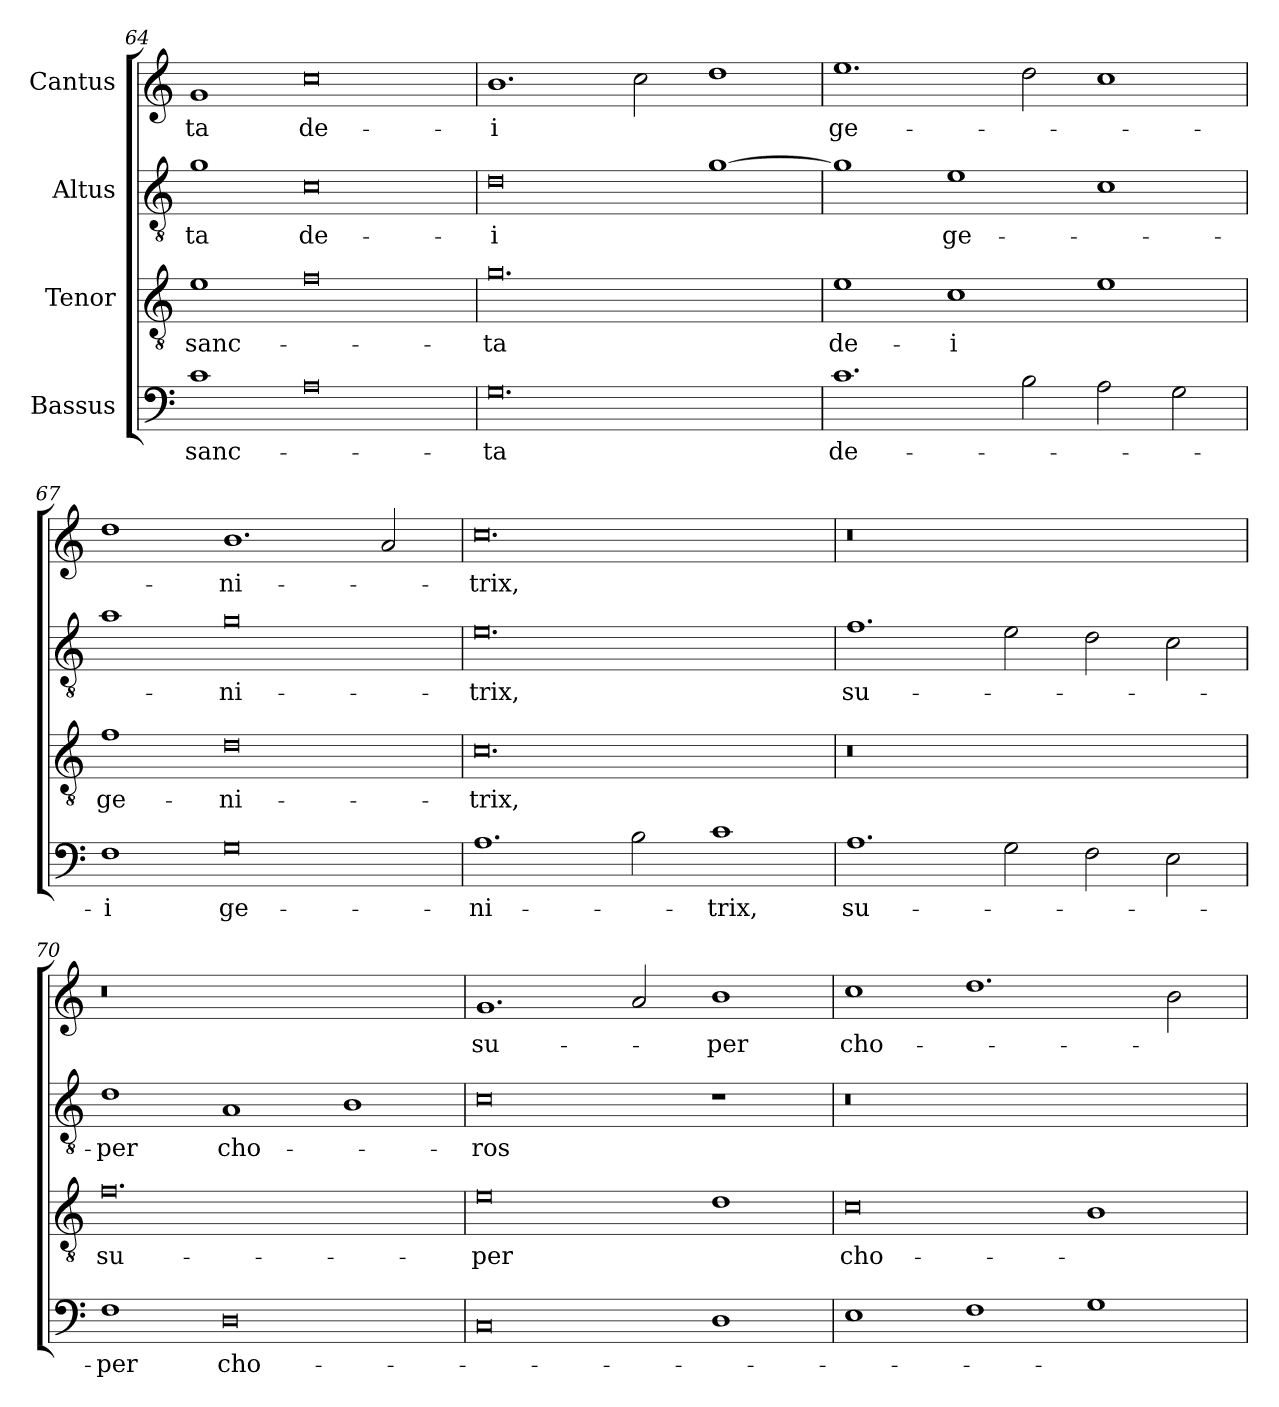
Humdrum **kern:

**kern	**text	**kern	**text	**kern	**text	**kern	**text
*part4	*part4	*part3	*part3	*part2	*part2	*part1	*part1
*staff4	*staff4	*staff3	*staff3	*staff2	*staff2	*staff1	*staff1
*I"Bassus	*	*I"Tenor	*	*I"Altus	*	*I"Cantus	*
*clefF4	*	*clefGv2	*	*clefGv2	*	*clefG2	*
*k[]	*	*k[]	*	*k[]	*	*k[]	*
*C:	*	*C:	*	*C:	*	*C:	*
=64	=64	=64	=64	=64	=64	=64	=64
!	!LO:LY:i	!	!	!	!LO:LY:i	!	!
1c\	sanc-	1e\	sanc-	1g\	-ta	1g/	-ta
!	!	!	!	!	!LO:LY:i	!	!
0A\	.	0f\	.	0c\	de-	0cc\	de-
=65	=65	=65	=65	=65	=65	=65	=65
!	!LO:LY:i	!	!	!	!LO:LY:i	!	!
0.G\	-ta	0.g\	-ta	0d\	-i	1.b\	-i
.	.	.	.	.	.	2cc\	.
.	.	.	.	[1g\	.	1dd\	.
=66	=66	=66	=66	=66	=66	=66	=66
!	!LO:LY:i	!	!LO:LY:i	!	!	!	!
1.c\	de-	1e\	de-	1g\]	.	1.ee\	ge-
!	!	!	!LO:LY:i	!	!LO:LY:i	!	!
.	.	1c\	-i	1e\	ge-	.	.
2B\	.	.	.	.	.	2dd\	.
2A\	.	1e\	.	1c\	.	1cc\	.
2G\	.	.	.	.	.	.	.
!!LO:LB:g=z
=67	=67	=67	=67	=67	=67	=67	=67
!	!LO:LY:i	!	!LO:LY:i	!	!	!	!
1F\	-i	1f\	ge-	1a\	.	1dd\	.
!	!LO:LY:i	!	!LO:LY:i	!	!LO:LY:i	!	!
0G\	ge-	0d\	-ni-	0g\	-ni-	1.b\	-ni-
.	.	.	.	.	.	2a/	.
=68	=68	=68	=68	=68	=68	=68	=68
!	!LO:LY:i	!	!LO:LY:i	!	!LO:LY:i	!	!
1.A\	-ni-	0.c\	-trix,	0.e\	-trix,	0.cc\	-trix,
2B\	.	.	.	.	.	.	.
!	!LO:LY:i	!	!	!	!	!	!
1c\	-trix,	.	.	.	.	.	.
=69	=69	=69	=69	=69	=69	=69	=69
!	!LO:LY:i	!	!	!	!LO:LY:i	!	!
1.A\	su-	0r	.	1.f\	su-	0r	.
2G\	.	.	.	2e\	.	.	.
2F\	.	1ryy	.	2d\	.	1ryy	.
2E\	.	.	.	2c\	.	.	.
=70	=70	=70	=70	=70	=70	=70	=70
!	!LO:LY:i	!	!	!	!LO:LY:i	!	!
1F\	-per	0.f\	su-	1d\	-per	0r	.
!	!LO:LY:i	!	!	!	!LO:LY:i	!	!
0D\	cho-	.	.	1A/	cho-	.	.
.	.	.	.	1B\	.	1ryy	.
=71	=71	=71	=71	=71	=71	=71	=71
!	!	!	!	!	!LO:LY:i	!	!
0C/	.	0e\	-per	0c\	-ros	1.g/	su-
.	.	.	.	.	.	2a/	.
1D\	.	1d\	.	1r	.	1b\	-per
!!LO:LB:g=z
=72	=72	=72	=72	=72	=72	=72	=72
1E\	.	0c\	cho-	0r	.	1cc\	cho-
1F\	.	.	.	.	.	1.dd\	.
1G\	.	1B\	.	1ryy	.	.	.
.	.	.	.	.	.	2b\	.
=	=	=	=	=	=	=	=
*-	*-	*-	*-	*-	*-	*-	*-
